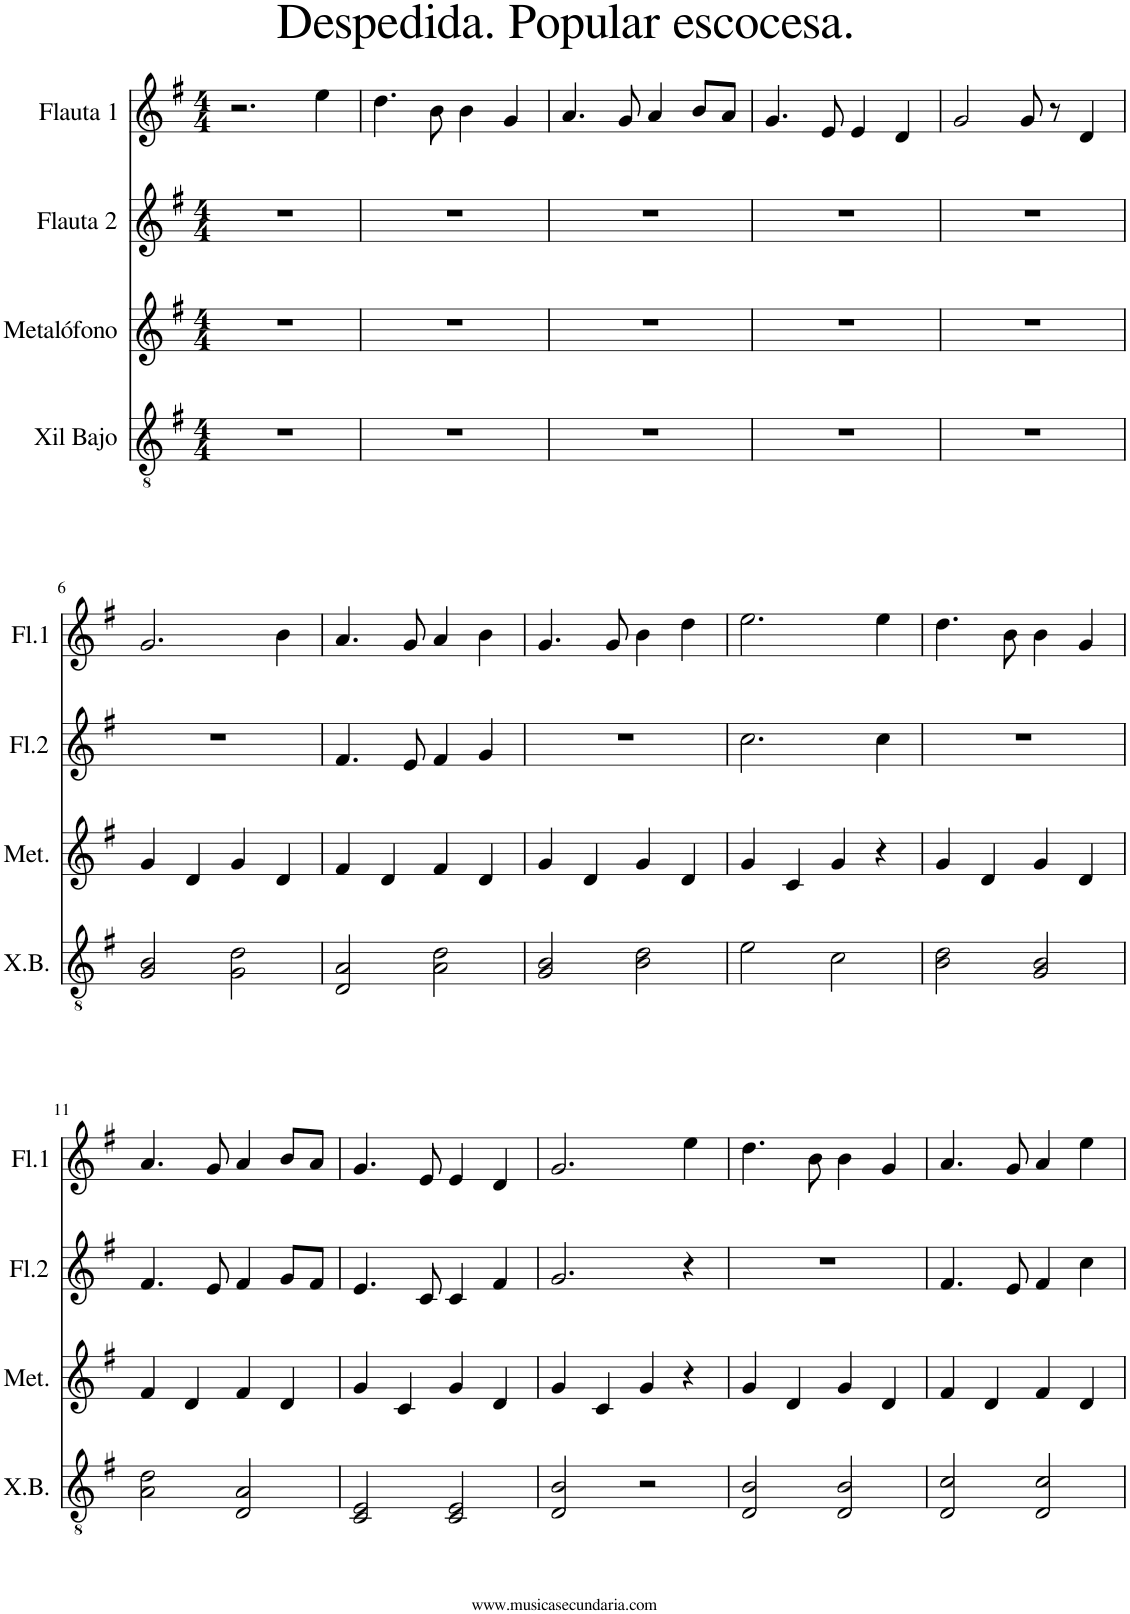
**kern	**kern	**kern	**kern
*part4	*part3	*part2	*part1
*staff4	*staff3	*staff2	*staff1
*I"Xil Bajo	*I"Metalófono	*I"Flauta 2	*I"Flauta 1
*I'X.B.	*I'Met.	*I'Fl.2	*I'Fl.1
*clefGv2	*clefG2	*clefG2	*clefG2
*k[f#]	*k[f#]	*k[f#]	*k[f#]
*M4/4	*M4/4	*M4/4	*M4/4
=1	=1	=1	=1
1r	1r	1r	2.r
.	.	.	4ee\
=2	=2	=2	=2
1r	1r	1r	4.dd\
.	.	.	8b\
.	.	.	4b\
.	.	.	4g/
=3	=3	=3	=3
1r	1r	1r	4.a/
.	.	.	8g/
.	.	.	4a/
.	.	.	8b/L
.	.	.	8a/J
=4	=4	=4	=4
1r	1r	1r	4.g/
.	.	.	8e/
.	.	.	4e/
.	.	.	4d/
=5	=5	=5	=5
1r	1r	1r	2g/
.	.	.	8g/
.	.	.	8r
.	.	.	4d/
!!LO:LB:g=z
=6	=6	=6	=6
2G/ 2B/	4g/	1r	2.g/
.	4d/	.	.
2G\ 2d\	4g/	.	.
.	4d/	.	4b\
=7	=7	=7	=7
2D/ 2A/	4f#/	4.f#/	4.a/
.	4d/	.	.
.	.	8e/	8g/
2A\ 2d\	4f#/	4f#/	4a/
.	4d/	4g/	4b\
=8	=8	=8	=8
2G/ 2B/	4g/	1r	4.g/
.	4d/	.	.
.	.	.	8g/
2B\ 2d\	4g/	.	4b\
.	4d/	.	4dd\
=9	=9	=9	=9
2e\	4g/	2.cc\	2.ee\
.	4c/	.	.
2c\	4g/	.	.
.	4r	4cc\	4ee\
=10	=10	=10	=10
2B\ 2d\	4g/	1r	4.dd\
.	4d/	.	.
.	.	.	8b\
2G/ 2B/	4g/	.	4b\
.	4d/	.	4g/
!!LO:LB:g=z
=11	=11	=11	=11
2A\ 2d\	4f#/	4.f#/	4.a/
.	4d/	.	.
.	.	8e/	8g/
2D/ 2A/	4f#/	4f#/	4a/
.	4d/	8g/L	8b/L
.	.	8f#/J	8a/J
=12	=12	=12	=12
2C/ 2E/	4g/	4.e/	4.g/
.	4c/	.	.
.	.	8c/	8e/
2C/ 2E/	4g/	4c/	4e/
.	4d/	4f#/	4d/
=13	=13	=13	=13
2D/ 2B/	4g/	2.g/	2.g/
.	4c/	.	.
2r	4g/	.	.
.	4r	4r	4ee\
=14	=14	=14	=14
2D/ 2B/	4g/	1r	4.dd\
.	4d/	.	.
.	.	.	8b\
2D/ 2B/	4g/	.	4b\
.	4d/	.	4g/
=15	=15	=15	=15
2D/ 2c/	4f#/	4.f#/	4.a/
.	4d/	.	.
.	.	8e/	8g/
2D/ 2c/	4f#/	4f#/	4a/
.	4d/	4cc\	4ee\
=	=	=	=
*-	*-	*-	*-
